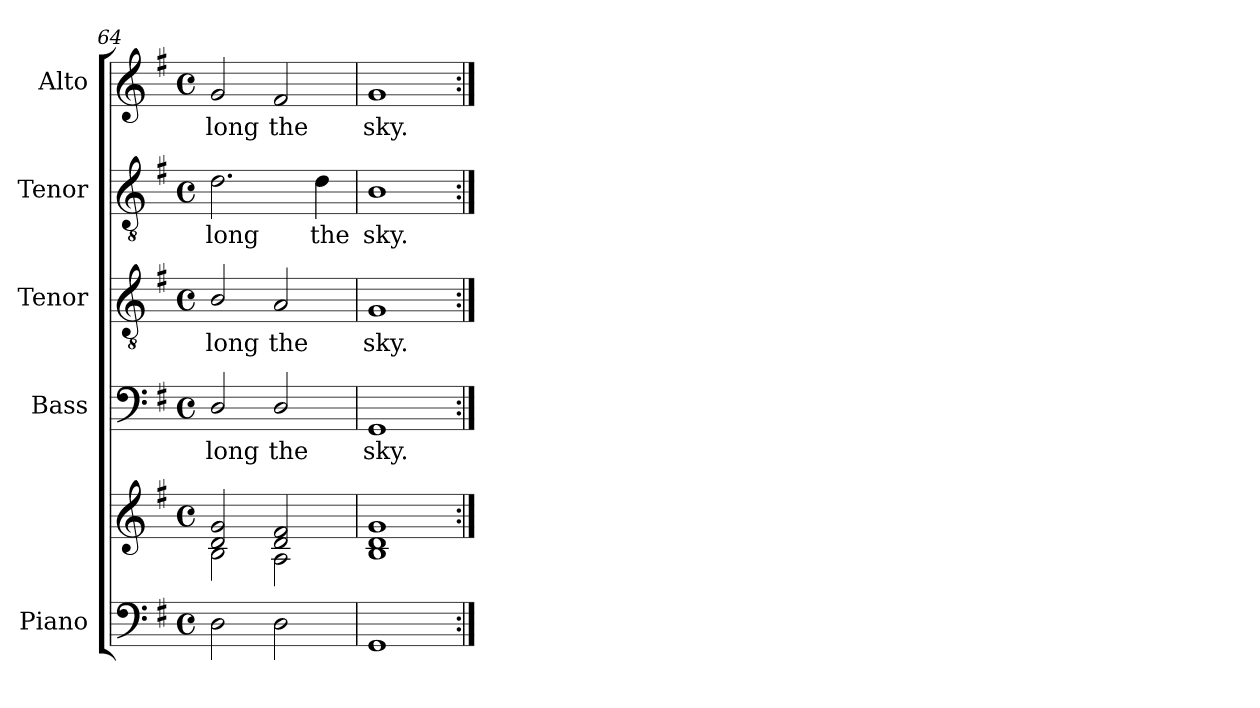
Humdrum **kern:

**kern	**kern	**kern	**text	**kern	**text	**kern	**text	**kern	**text
*part5	*part5	*part4	*part4	*part3	*part3	*part2	*part2	*part1	*part1
*staff6	*staff5	*staff4	*staff4	*staff3	*staff3	*staff2	*staff2	*staff1	*staff1
*I"Piano	*	*I"Bass	*	*I"Tenor	*	*I"Tenor	*	*I"Alto	*
*I'Pno.	*	*I'B.	*	*I'T.	*	*I'T.	*	*I'A.	*
*clefF4	*clefG2	*clefF4	*	*clefGv2	*	*clefGv2	*	*clefG2	*
*	*	*	*	*ITrd7c12	*	*ITrd7c12	*	*	*
*k[f#]	*k[f#]	*k[f#]	*	*k[f#]	*	*k[f#]	*	*k[f#]	*
*G:	*G:	*G:	*	*G:	*	*G:	*	*G:	*
*M4/4	*M4/4	*M4/4	*	*M4/4	*	*M4/4	*	*M4/4	*
*met(c)	*met(c)	*met(c)	*	*met(c)	*	*met(c)	*	*met(c)	*
=64	=64	=64	=64	=64	=64	=64	=64	=64	=64
*	*^	*	*	*	*	*	*	*	*
!	!	!	!	!LO:LY:b:color=#000000	!	!	!	!	!	!
!	!	!	!	!	!	!LO:LY:b:color=#000000	!	!	!	!
!	!	!	!	!	!	!	!	!LO:LY:b:color=#000000	!	!
!	!	!	!	!	!	!	!	!	!	!LO:LY:b:color=#000000
2Di\	2di/ 2gi	2Bi\	2Di/	-long	2BBi/	-long	2.Di\	-long	2gi/	-long
!	!	!	!	!LO:LY:b:color=#000000	!	!	!	!	!	!
!	!	!	!	!	!	!LO:LY:b:color=#000000	!	!	!	!
!	!	!	!	!	!	!	!	!	!	!LO:LY:b:color=#000000
2Di\	2di/ 2f#i	2Ai\	2Di/	the	2AAi/	the	.	.	2f#i/	the
!	!	!	!	!	!	!	!	!LO:LY:b:color=#000000	!	!
.	.	.	.	.	.	.	4Di\	the	.	.
*	*v	*v	*	*	*	*	*	*	*	*
=65	=65	=65	=65	=65	=65	=65	=65	=65	=65
!	!	!	!LO:LY:b:color=#000000	!	!	!	!	!	!
!	!	!	!	!	!LO:LY:b:color=#000000	!	!	!	!
!	!	!	!	!	!	!	!LO:LY:b:color=#000000	!	!
!	!	!	!	!	!	!	!	!	!LO:LY:b:color=#000000
1GGi	1Bi 1di 1gi	1GGi	sky.	1GGi	sky.	1BBi	sky.	1gi	sky.
=:|!	=:|!	=:|!	=:|!	=:|!	=:|!	=:|!	=:|!	=:|!	=:|!
*-	*-	*-	*-	*-	*-	*-	*-	*-	*-
